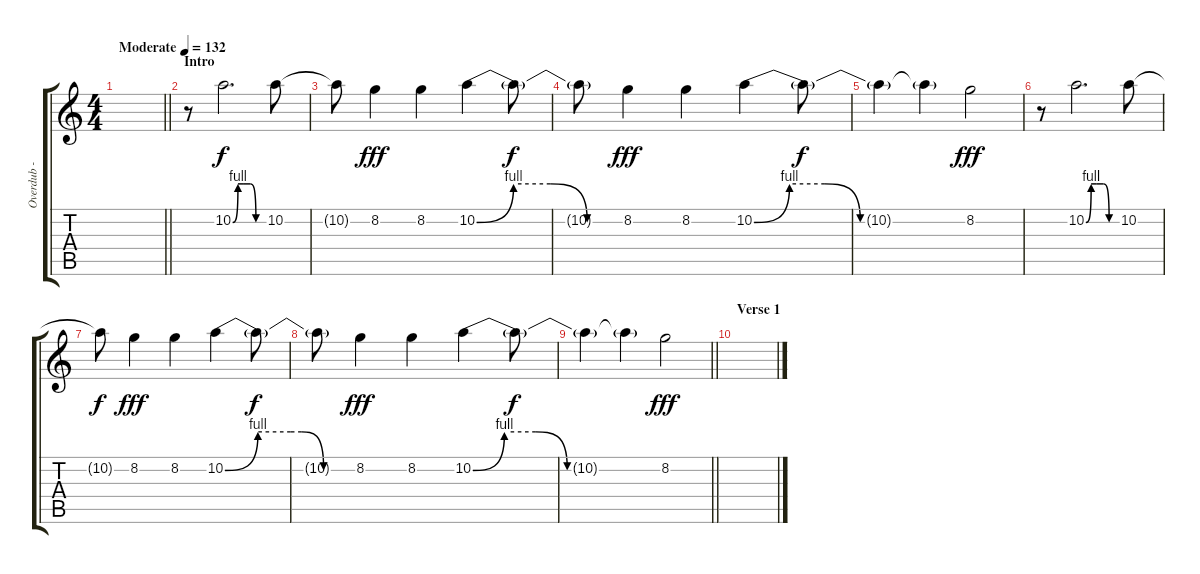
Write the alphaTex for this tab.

\track ("Overdub - Solo" "Overdub - ") {instrument distortionguitar}
\staff {score tabs}
\tuning (E4 B3 G3 D3 A2 E2) {hide}
\ts (4 4)
\tempo (132 "Moderate")
\clef g2
\barLineRight lightlight
\ks c
|
\section ("" "Intro")
r.8 10.2{be (custom 0 0 10 4 20 4 34 4 45 0 60 0)}.2{d} 10.2.8 |
10.2{t}.8{dy f} 8.2.4{dy fff} 8.2.4 10.2{be (custom 0 0 15 4 30 4 45 0 60 0)}.4 10.2{t}.8{dy f} |
10.2{t}.8 8.2.4{dy fff} 8.2.4 10.2{be (custom 0 0 10 4 20 4 30 0 60 0)}.4 10.2{t}.8{dy f} |
10.2{t}.4 10.2{t}.4 8.2.2{dy fff} |
r.8 10.2{be (custom 0 0 10 4 20 4 34 4 45 0 60 0)}.2{d} 10.2.8 |
10.2{t}.8{dy f} 8.2.4{dy fff} 8.2.4 10.2{be (custom 0 0 15 4 30 4 35 4 45 0 60 0)}.4 10.2{t}.8{dy f} |
10.2{t}.8 8.2.4{dy fff} 8.2.4 10.2{be (custom 0 0 10 4 20 4 30 0 60 0)}.4 10.2{t}.8{dy f} |
\barLineRight lightlight
10.2{t}.4 10.2{t}.4 8.2.2{dy fff} |
\section ("" "Verse 1")
